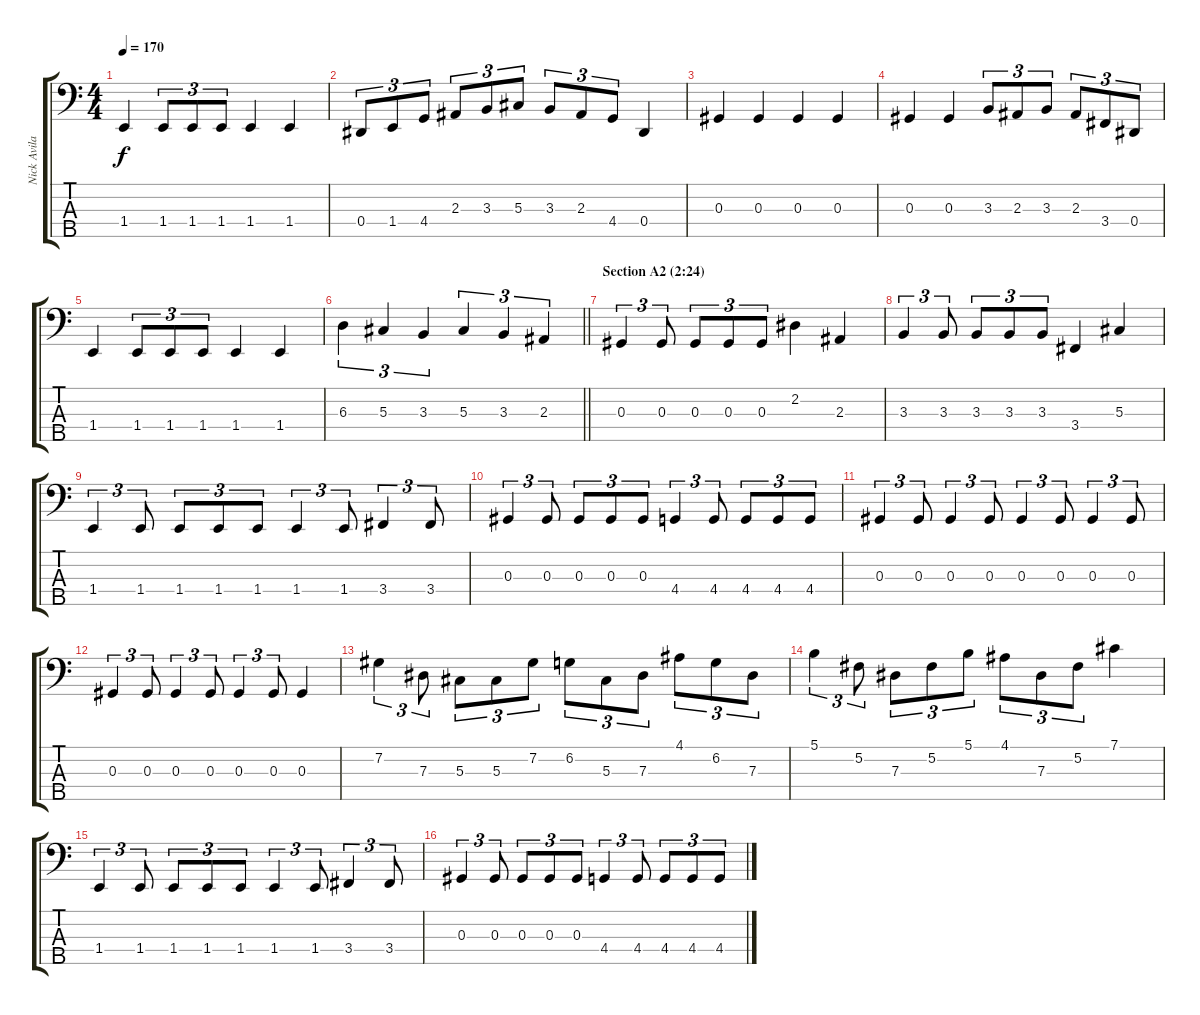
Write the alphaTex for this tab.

\track ("Nick Avila" "Nick Avila") {instrument electricbassfinger}
\staff {score tabs}
\tuning (Gb2 Db2 Ab1 Eb1 Bb0) {hide}
\ts (4 4)
\tempo 170
\clef f4
\ks c
1.4.4{dy f} 1.4.8{tu (3 2)} 1.4.8{tu (3 2)} 1.4.8{tu (3 2)} 1.4.4 1.4.4 |
0.4.8{tu (3 2)} 1.4.8{tu (3 2)} 4.4.8{tu (3 2)} 2.3.8{tu (3 2)} 3.3.8{tu (3 2)} 5.3.8{tu (3 2)} 3.3.8{tu (3 2)} 2.3.8{tu (3 2)} 4.4.8{tu (3 2)} 0.4.4 |
0.3.4 0.3.4 0.3.4 0.3.4 |
0.3.4 0.3.4 3.3.8{tu (3 2)} 2.3.8{tu (3 2)} 3.3.8{tu (3 2)} 2.3.8{tu (3 2)} 3.4.8{tu (3 2)} 0.4.8{tu (3 2)} |
1.4.4 1.4.8{tu (3 2)} 1.4.8{tu (3 2)} 1.4.8{tu (3 2)} 1.4.4 1.4.4 |
\barLineRight lightlight
6.3.4{tu (3 2)} 5.3.4{tu (3 2)} 3.3.4{tu (3 2)} 5.3.4{tu (3 2)} 3.3.4{tu (3 2)} 2.3.4{tu (3 2)} |
\section ("" "Section A2 (2:24)")
0.3.4{tu (3 2)} 0.3.8{tu (3 2)} 0.3.8{tu (3 2)} 0.3.8{tu (3 2)} 0.3.8{tu (3 2)} 2.2.4 2.3.4 |
3.3.4{tu (3 2)} 3.3.8{tu (3 2)} 3.3.8{tu (3 2)} 3.3.8{tu (3 2)} 3.3.8{tu (3 2)} 3.4.4 5.3.4 |
1.4.4{tu (3 2)} 1.4.8{tu (3 2)} 1.4.8{tu (3 2)} 1.4.8{tu (3 2)} 1.4.8{tu (3 2)} 1.4.4{tu (3 2)} 1.4.8{tu (3 2)} 3.4.4{tu (3 2)} 3.4.8{tu (3 2)} |
0.3.4{tu (3 2)} 0.3.8{tu (3 2)} 0.3.8{tu (3 2)} 0.3.8{tu (3 2)} 0.3.8{tu (3 2)} 4.4.4{tu (3 2)} 4.4.8{tu (3 2)} 4.4.8{tu (3 2)} 4.4.8{tu (3 2)} 4.4.8{tu (3 2)} |
0.3.4{tu (3 2)} 0.3.8{tu (3 2)} 0.3.4{tu (3 2)} 0.3.8{tu (3 2)} 0.3.4{tu (3 2)} 0.3.8{tu (3 2)} 0.3.4{tu (3 2)} 0.3.8{tu (3 2)} |
0.3.4{tu (3 2)} 0.3.8{tu (3 2)} 0.3.4{tu (3 2)} 0.3.8{tu (3 2)} 0.3.4{tu (3 2)} 0.3.8{tu (3 2)} 0.3.4 |
7.2.4{tu (3 2)} 7.3.8{tu (3 2)} 5.3.8{tu (3 2)} 5.3.8{tu (3 2)} 7.2.8{tu (3 2)} 6.2.8{tu (3 2)} 5.3.8{tu (3 2)} 7.3.8{tu (3 2)} 4.1.8{tu (3 2)} 6.2.8{tu (3 2)} 7.3.8{tu (3 2)} |
5.1.4{tu (3 2)} 5.2.8{tu (3 2)} 7.3.8{tu (3 2)} 5.2.8{tu (3 2)} 5.1.8{tu (3 2)} 4.1.8{tu (3 2)} 7.3.8{tu (3 2)} 5.2.8{tu (3 2)} 7.1.4 |
1.4.4{tu (3 2)} 1.4.8{tu (3 2)} 1.4.8{tu (3 2)} 1.4.8{tu (3 2)} 1.4.8{tu (3 2)} 1.4.4{tu (3 2)} 1.4.8{tu (3 2)} 3.4.4{tu (3 2)} 3.4.8{tu (3 2)} |
0.3.4{tu (3 2)} 0.3.8{tu (3 2)} 0.3.8{tu (3 2)} 0.3.8{tu (3 2)} 0.3.8{tu (3 2)} 4.4.4{tu (3 2)} 4.4.8{tu (3 2)} 4.4.8{tu (3 2)} 4.4.8{tu (3 2)} 4.4.8{tu (3 2)}
